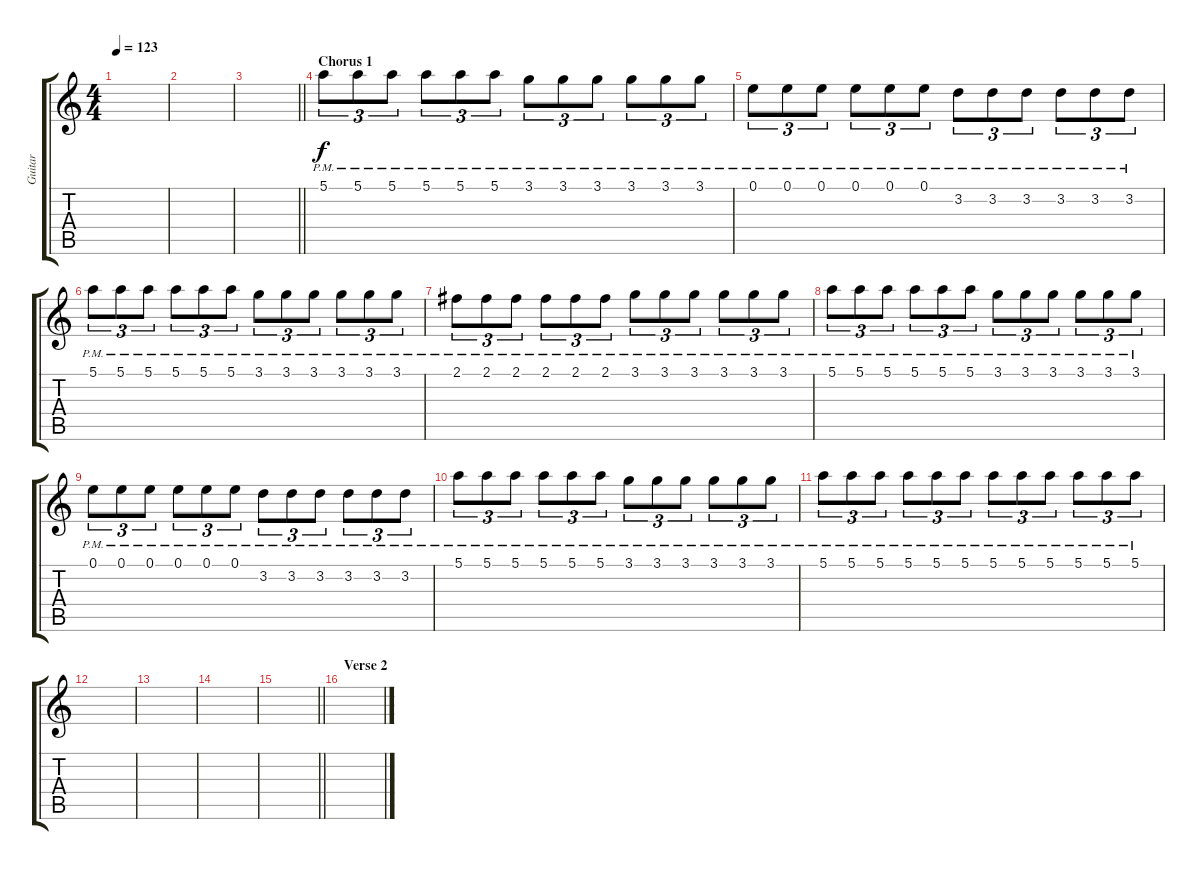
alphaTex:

\track ("Guitar" "Guitar") {instrument distortionguitar}
\staff {score tabs}
\tuning (E4 B3 G3 D3 A2 D2) {hide}
\ts (4 4)
\tempo 123
\clef g2
\ks c
|
|
\barLineRight lightlight
|
\section ("" "Chorus 1")
5.1{pm}.8{tu (3 2)} 5.1{pm}.8{tu (3 2)} 5.1{pm}.8{tu (3 2)} 5.1{pm}.8{tu (3 2)} 5.1{pm}.8{tu (3 2)} 5.1{pm}.8{tu (3 2)} 3.1{pm}.8{tu (3 2)} 3.1{pm}.8{tu (3 2)} 3.1{pm}.8{tu (3 2)} 3.1{pm}.8{tu (3 2)} 3.1{pm}.8{tu (3 2)} 3.1{pm}.8{tu (3 2)} |
0.1{pm}.8{tu (3 2)} 0.1{pm}.8{tu (3 2)} 0.1{pm}.8{tu (3 2)} 0.1{pm}.8{tu (3 2)} 0.1{pm}.8{tu (3 2)} 0.1{pm}.8{tu (3 2)} 3.2{pm}.8{tu (3 2)} 3.2{pm}.8{tu (3 2)} 3.2{pm}.8{tu (3 2)} 3.2{pm}.8{tu (3 2)} 3.2{pm}.8{tu (3 2)} 3.2{pm}.8{tu (3 2)} |
5.1{pm}.8{tu (3 2)} 5.1{pm}.8{tu (3 2)} 5.1{pm}.8{tu (3 2)} 5.1{pm}.8{tu (3 2)} 5.1{pm}.8{tu (3 2)} 5.1{pm}.8{tu (3 2)} 3.1{pm}.8{tu (3 2)} 3.1{pm}.8{tu (3 2)} 3.1{pm}.8{tu (3 2)} 3.1{pm}.8{tu (3 2)} 3.1{pm}.8{tu (3 2)} 3.1{pm}.8{tu (3 2)} |
2.1{pm}.8{tu (3 2)} 2.1{pm}.8{tu (3 2)} 2.1{pm}.8{tu (3 2)} 2.1{pm}.8{tu (3 2)} 2.1{pm}.8{tu (3 2)} 2.1{pm}.8{tu (3 2)} 3.1{pm}.8{tu (3 2)} 3.1{pm}.8{tu (3 2)} 3.1{pm}.8{tu (3 2)} 3.1{pm}.8{tu (3 2)} 3.1{pm}.8{tu (3 2)} 3.1{pm}.8{tu (3 2)} |
5.1{pm}.8{tu (3 2)} 5.1{pm}.8{tu (3 2)} 5.1{pm}.8{tu (3 2)} 5.1{pm}.8{tu (3 2)} 5.1{pm}.8{tu (3 2)} 5.1{pm}.8{tu (3 2)} 3.1{pm}.8{tu (3 2)} 3.1{pm}.8{tu (3 2)} 3.1{pm}.8{tu (3 2)} 3.1{pm}.8{tu (3 2)} 3.1{pm}.8{tu (3 2)} 3.1{pm}.8{tu (3 2)} |
0.1{pm}.8{tu (3 2)} 0.1{pm}.8{tu (3 2)} 0.1{pm}.8{tu (3 2)} 0.1{pm}.8{tu (3 2)} 0.1{pm}.8{tu (3 2)} 0.1{pm}.8{tu (3 2)} 3.2{pm}.8{tu (3 2)} 3.2{pm}.8{tu (3 2)} 3.2{pm}.8{tu (3 2)} 3.2{pm}.8{tu (3 2)} 3.2{pm}.8{tu (3 2)} 3.2{pm}.8{tu (3 2)} |
5.1{pm}.8{tu (3 2)} 5.1{pm}.8{tu (3 2)} 5.1{pm}.8{tu (3 2)} 5.1{pm}.8{tu (3 2)} 5.1{pm}.8{tu (3 2)} 5.1{pm}.8{tu (3 2)} 3.1{pm}.8{tu (3 2)} 3.1{pm}.8{tu (3 2)} 3.1{pm}.8{tu (3 2)} 3.1{pm}.8{tu (3 2)} 3.1{pm}.8{tu (3 2)} 3.1{pm}.8{tu (3 2)} |
5.1{pm}.8{tu (3 2)} 5.1{pm}.8{tu (3 2)} 5.1{pm}.8{tu (3 2)} 5.1{pm}.8{tu (3 2)} 5.1{pm}.8{tu (3 2)} 5.1{pm}.8{tu (3 2)} 5.1{pm}.8{tu (3 2)} 5.1{pm}.8{tu (3 2)} 5.1{pm}.8{tu (3 2)} 5.1{pm}.8{tu (3 2)} 5.1{pm}.8{tu (3 2)} 5.1{pm}.8{tu (3 2)} |
|
|
|
\barLineRight lightlight
|
\section ("" "Verse 2")
